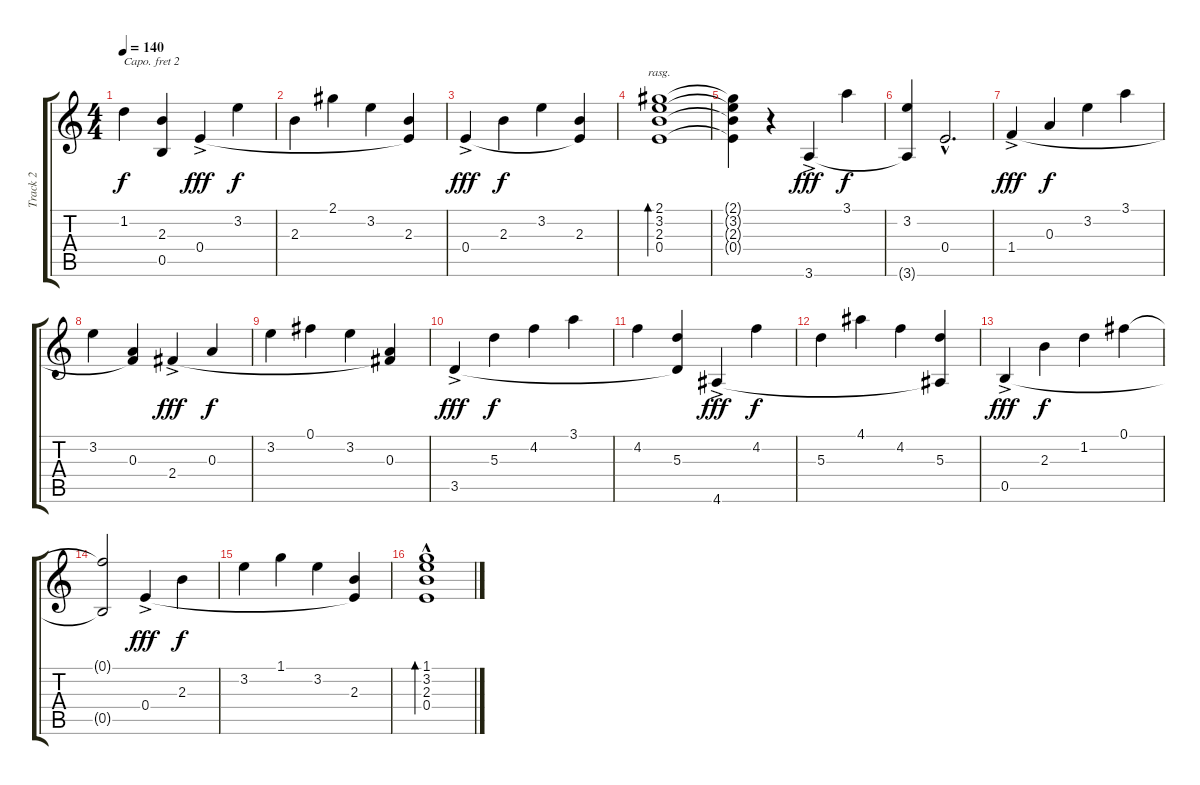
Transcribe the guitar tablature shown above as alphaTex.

\track ("Track 2" "Track 2") {instrument acousticguitarnylon}
\staff {score tabs}
\capo 2
\tuning (E4 B3 G3 D3 A2 E2) {hide}
\ts (4 4)
\tempo 140
\clef g2
\ks c
1.2.4{dy f} (2.3 0.5{t}).4 0.4{ac}.4{dy fff} 3.2.4{dy f} |
2.3.4 2.1.4 3.2.4 (2.3 0.4{t}).4 |
0.4{ac}.4{dy fff} 2.3.4{dy f} 3.2.4 (2.3 0.4{t}).4 |
(2.1 3.2 2.3 0.4).1{bd 480 rasg ii} |
(2.1{t} 3.2{t} 2.3{t} 0.4{t}).4 r.4 3.6{ac}.4{dy fff} 3.1.4{dy f} |
(3.2 3.6{t}).4 0.4{hac}.2{d} |
1.4{ac}.4{dy fff} 0.3.4{dy f} 3.2.4 3.1.4 |
3.2.4 (0.3 1.4{t}).4 2.4{ac}.4{dy fff} 0.3.4{dy f} |
3.2.4 0.1.4 3.2.4 (0.3 2.4{t}).4 |
3.5{ac}.4{dy fff} 5.3.4{dy f} 4.2.4 3.1.4 |
4.2.4 (5.3 3.5{t}).4 4.6{ac}.4{dy fff} 4.2.4{dy f} |
5.3.4 4.1.4 4.2.4 (5.3 4.6{t}).4 |
0.5{ac}.4{dy fff} 2.3.4{dy f} 1.2.4 0.1.4 |
(0.1{t} 0.5{t}).2 0.4{ac}.4{dy fff} 2.3.4{dy f} |
3.2.4 1.1.4 3.2.4 (2.3 0.4{t}).4 |
(1.1{hac} 3.2 2.3 0.4).1{bd 480}
